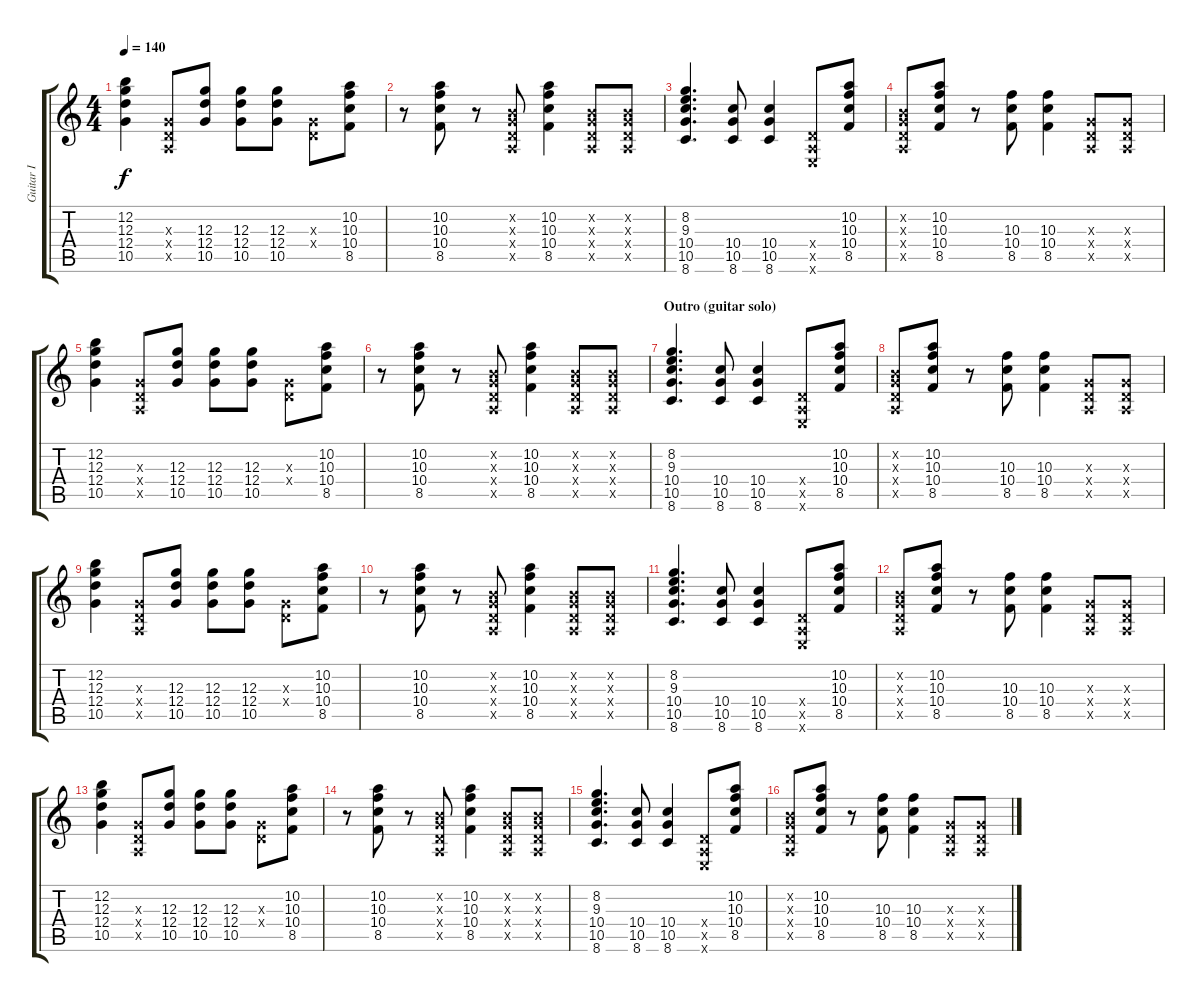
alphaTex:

\track ("Guitar I" "Guitar I") {instrument overdrivenguitar}
\staff {score tabs}
\tuning (E4 B3 G3 D3 A2 E2) {hide}
\ts (4 4)
\tempo 140
\clef g2
\ks c
(12.2 12.3 12.4 10.5).4{dy f} (0.3{x} 0.4{x} 0.5{x}).8 (12.3 12.4 10.5).8 (12.3 12.4 10.5).8 (12.3 12.4 10.5).8 (0.3{x} 0.4{x}).8 (10.2 10.3 10.4 8.5).8 |
r.8 (10.2 10.3 10.4 8.5).8 r.8 (0.2{x} 0.3{x} 0.4{x} 0.5{x}).8 (10.2 10.3 10.4 8.5).4 (0.2{x} 0.3{x} 0.4{x} 0.5{x}).8 (0.2{x} 0.3{x} 0.4{x} 0.5{x}).8 |
(8.2 9.3 10.4 10.5 8.6).4{d} (10.4 10.5 8.6).8 (10.4 10.5 8.6).4 (0.4{x} 0.5{x} 0.6{x}).8 (10.2 10.3 10.4 8.5).8 |
(0.2{x} 0.3{x} 0.4{x} 0.5{x}).8 (10.2 10.3 10.4 8.5).8 r.8 (10.3 10.4 8.5).8 (10.3 10.4 8.5).4 (0.3{x} 0.4{x} 0.5{x}).8 (0.3{x} 0.4{x} 0.5{x}).8 |
(12.2 12.3 12.4 10.5).4 (0.3{x} 0.4{x} 0.5{x}).8 (12.3 12.4 10.5).8 (12.3 12.4 10.5).8 (12.3 12.4 10.5).8 (0.3{x} 0.4{x}).8 (10.2 10.3 10.4 8.5).8 |
r.8 (10.2 10.3 10.4 8.5).8 r.8 (0.2{x} 0.3{x} 0.4{x} 0.5{x}).8 (10.2 10.3 10.4 8.5).4 (0.2{x} 0.3{x} 0.4{x} 0.5{x}).8 (0.2{x} 0.3{x} 0.4{x} 0.5{x}).8 |
\section ("" "Outro (guitar solo)")
(8.2 9.3 10.4 10.5 8.6).4{d} (10.4 10.5 8.6).8 (10.4 10.5 8.6).4 (0.4{x} 0.5{x} 0.6{x}).8 (10.2 10.3 10.4 8.5).8 |
(0.2{x} 0.3{x} 0.4{x} 0.5{x}).8 (10.2 10.3 10.4 8.5).8 r.8 (10.3 10.4 8.5).8 (10.3 10.4 8.5).4 (0.3{x} 0.4{x} 0.5{x}).8 (0.3{x} 0.4{x} 0.5{x}).8 |
(12.2 12.3 12.4 10.5).4 (0.3{x} 0.4{x} 0.5{x}).8 (12.3 12.4 10.5).8 (12.3 12.4 10.5).8 (12.3 12.4 10.5).8 (0.3{x} 0.4{x}).8 (10.2 10.3 10.4 8.5).8 |
r.8 (10.2 10.3 10.4 8.5).8 r.8 (0.2{x} 0.3{x} 0.4{x} 0.5{x}).8 (10.2 10.3 10.4 8.5).4 (0.2{x} 0.3{x} 0.4{x} 0.5{x}).8 (0.2{x} 0.3{x} 0.4{x} 0.5{x}).8 |
(8.2 9.3 10.4 10.5 8.6).4{d} (10.4 10.5 8.6).8 (10.4 10.5 8.6).4 (0.4{x} 0.5{x} 0.6{x}).8 (10.2 10.3 10.4 8.5).8 |
(0.2{x} 0.3{x} 0.4{x} 0.5{x}).8 (10.2 10.3 10.4 8.5).8 r.8 (10.3 10.4 8.5).8 (10.3 10.4 8.5).4 (0.3{x} 0.4{x} 0.5{x}).8 (0.3{x} 0.4{x} 0.5{x}).8 |
(12.2 12.3 12.4 10.5).4 (0.3{x} 0.4{x} 0.5{x}).8 (12.3 12.4 10.5).8 (12.3 12.4 10.5).8 (12.3 12.4 10.5).8 (0.3{x} 0.4{x}).8 (10.2 10.3 10.4 8.5).8 |
r.8 (10.2 10.3 10.4 8.5).8 r.8 (0.2{x} 0.3{x} 0.4{x} 0.5{x}).8 (10.2 10.3 10.4 8.5).4 (0.2{x} 0.3{x} 0.4{x} 0.5{x}).8 (0.2{x} 0.3{x} 0.4{x} 0.5{x}).8 |
(8.2 9.3 10.4 10.5 8.6).4{d} (10.4 10.5 8.6).8 (10.4 10.5 8.6).4 (0.4{x} 0.5{x} 0.6{x}).8 (10.2 10.3 10.4 8.5).8 |
(0.2{x} 0.3{x} 0.4{x} 0.5{x}).8 (10.2 10.3 10.4 8.5).8 r.8 (10.3 10.4 8.5).8 (10.3 10.4 8.5).4 (0.3{x} 0.4{x} 0.5{x}).8 (0.3{x} 0.4{x} 0.5{x}).8
